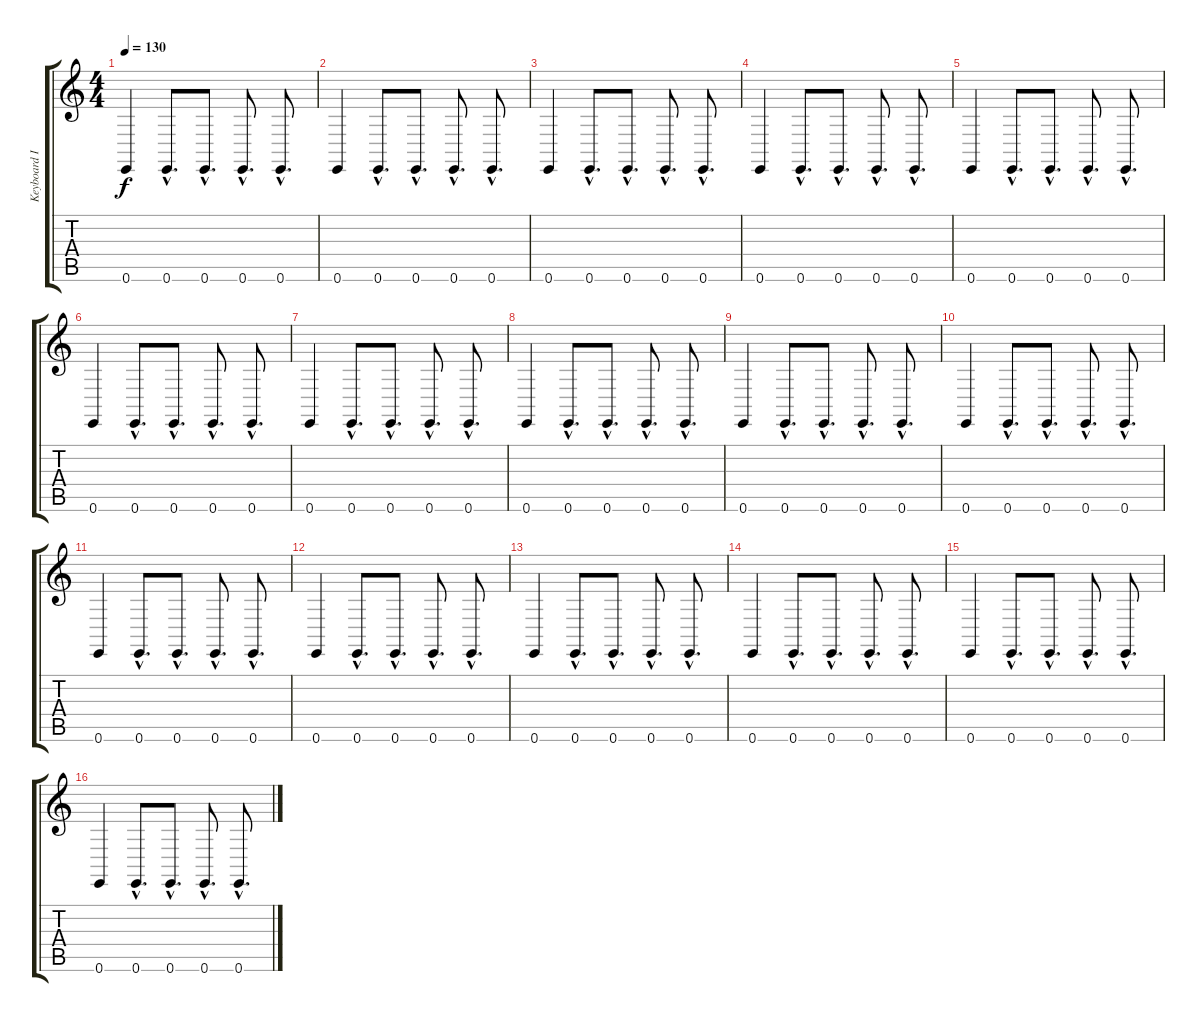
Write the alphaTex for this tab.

\track ("Keyboard II" "Keyboard I") {instrument pad4choir}
\staff {score tabs}
\tuning (E4 B3 G3 D3 A2 E2) {hide}
\ts (4 4)
\tempo 130
\clef g2
\ks c
0.6.4{dy f volume 6 instrument woodblock} 0.6{hac}.8{d} 0.6{hac}.8{d} 0.6{hac}.8{d} 0.6{hac}.8{d} |
0.6.4{volume 6 instrument woodblock} 0.6{hac}.8{d} 0.6{hac}.8{d} 0.6{hac}.8{d} 0.6{hac}.8{d} |
0.6.4{volume 6 instrument woodblock} 0.6{hac}.8{d} 0.6{hac}.8{d} 0.6{hac}.8{d} 0.6{hac}.8{d} |
0.6.4{volume 6 instrument woodblock} 0.6{hac}.8{d} 0.6{hac}.8{d} 0.6{hac}.8{d} 0.6{hac}.8{d} |
0.6.4{volume 6 instrument woodblock} 0.6{hac}.8{d} 0.6{hac}.8{d} 0.6{hac}.8{d} 0.6{hac}.8{d} |
0.6.4{volume 6 instrument woodblock} 0.6{hac}.8{d} 0.6{hac}.8{d} 0.6{hac}.8{d} 0.6{hac}.8{d} |
0.6.4{volume 6 instrument woodblock} 0.6{hac}.8{d} 0.6{hac}.8{d} 0.6{hac}.8{d} 0.6{hac}.8{d} |
0.6.4{volume 6 instrument woodblock} 0.6{hac}.8{d} 0.6{hac}.8{d} 0.6{hac}.8{d} 0.6{hac}.8{d} |
0.6.4{volume 6 instrument woodblock} 0.6{hac}.8{d} 0.6{hac}.8{d} 0.6{hac}.8{d} 0.6{hac}.8{d} |
0.6.4{volume 6 instrument woodblock} 0.6{hac}.8{d} 0.6{hac}.8{d} 0.6{hac}.8{d} 0.6{hac}.8{d} |
0.6.4{volume 6 instrument woodblock} 0.6{hac}.8{d} 0.6{hac}.8{d} 0.6{hac}.8{d} 0.6{hac}.8{d} |
0.6.4{volume 6 instrument woodblock} 0.6{hac}.8{d} 0.6{hac}.8{d} 0.6{hac}.8{d} 0.6{hac}.8{d} |
0.6.4{volume 6 instrument woodblock} 0.6{hac}.8{d} 0.6{hac}.8{d} 0.6{hac}.8{d} 0.6{hac}.8{d} |
0.6.4{volume 6 instrument woodblock} 0.6{hac}.8{d} 0.6{hac}.8{d} 0.6{hac}.8{d} 0.6{hac}.8{d} |
0.6.4{volume 6 instrument woodblock} 0.6{hac}.8{d} 0.6{hac}.8{d} 0.6{hac}.8{d} 0.6{hac}.8{d} |
0.6.4{volume 6 instrument woodblock} 0.6{hac}.8{d} 0.6{hac}.8{d} 0.6{hac}.8{d} 0.6{hac}.8{d}
